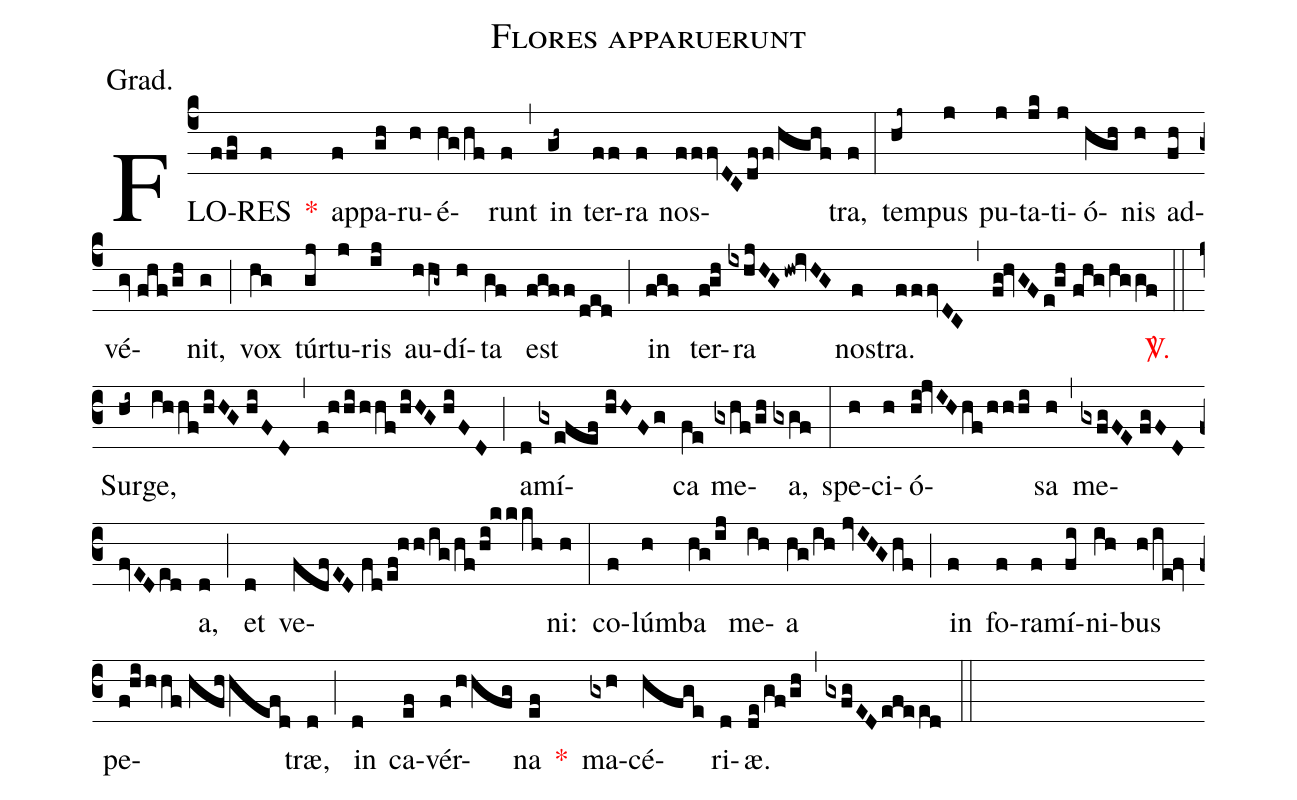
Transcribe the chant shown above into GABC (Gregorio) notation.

name:Flores apparuerunt;
annotation:Grad.;
mode:V.;
office-part:Gradual;
%%
(c4) FLO(ffg)RES(f) <v>\red{*}</v>() ap(f)pa(gh)ru(h)é(hg/hf)runt(f) (,) in(gh~) ter(ff)ra(f) nos(fffvDC/dff/hghf)tra,(f) (:) tem(hj~)pus(j) pu(j)ta(jk)ti(j)ó(hgh)nis(h) ad(fh)vé(gv//fhf/gh)nit,(g) (;) vox(hg) túr(gj)tu(j)ris(ij) au(hhg~)dí(h)ta(gf) est(fgff/ded) (;) in(fgf) ter(f!gh)ra(ixhjHG/hw!ivHG) nos(f)tra.(fffvDC) (,) (fg!hvGF/e!gh//fhg/hggf) <v>\red{\Vbar.}</v>(z0::c3) Sur(hi~)ge,(ihhf/hiHG//hiFD) (,) (f!hhi/hhf/hiHG//hiFD) (;) a(d)mí(gxefef//hiHFg)ca(fe) me(gxhf/gh)a,(gxgf) (:) spe(h)ci(h)ó(hi!jvIH/hf/hhhi)sa(h) (,) me(gxfgFE//fgFD//fvED/ed)a,(d) (;) et(d) ve(fdfED//fd/ef!hh/ig/hf/hi!kkkh)ni:(h) (:) co(f)lúm(h)ba(hg/ij) me(ih)a(hg/ih//jvIHG/hf) (;) in(f) fo(f)ra(f)mí(fi)ni(ih)bus(h/ie!fv) pe(f!hi/hhf//hfh/hefd)træ,(d) (;) in(d) ca(ef)vér(f/hhfg)na(ef) <v>\red{*}</v>() ma(gxh)cé(hfge)ri(d)æ.(de/gf/gh) (,) (gxfgED/efeed) (::)
